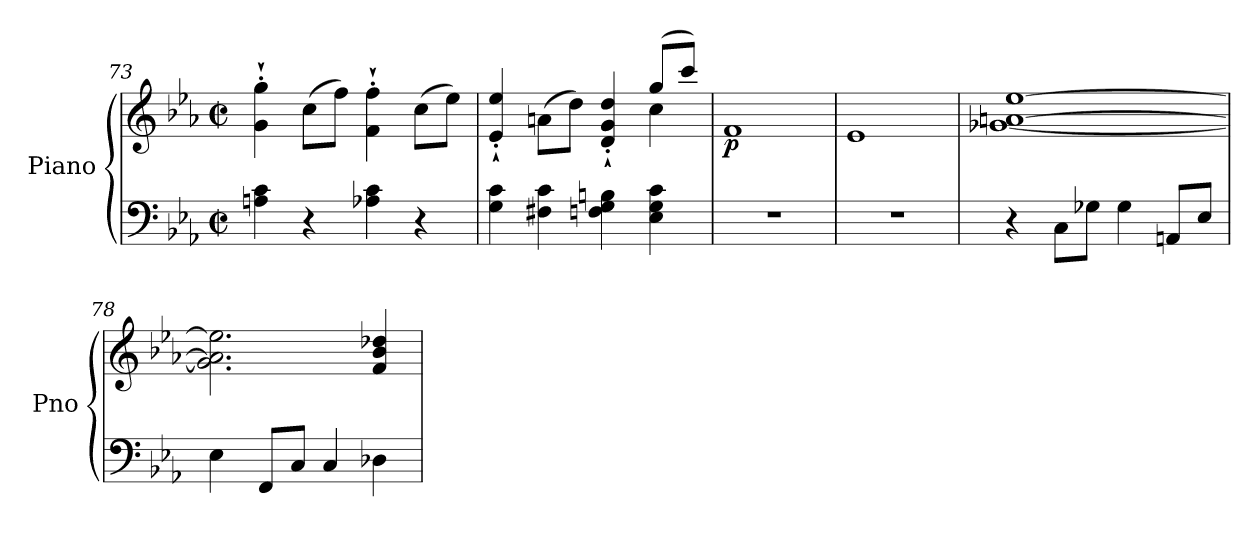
**kern	**kern	**dynam
*part1	*part1	*part1
*staff2	*staff1	*staff1/2
*I"Piano	*	*
*I'Pno	*	*
!!LO:LB:g=z
*clefF4	*clefG2	*
*k[b-e-a-]	*k[b-e-a-]	*
*E-:	*E-:	*
*M2/2	*M2/2	*
*met(c|)	*met(c|)	*
=73	=73	=73
4An\ 4c\	4g\'` 4gg\'`	.
4r	(>8cc\L	.
.	8ff\J)	.
4A-X\ 4c\	4f\'` 4ff\'`	.
4r	(>8cc\L	.
.	8ee-\J)	.
=74	=74	=74
*	*^	*
4G\ 4c\	4e-/'` 4ee-/'`	2.ryy	.
4F#X\ 4c\	(<8an\L	.	.
.	8dd\J)	.	.
4Fn\ 4G\ 4Bn\	4d/'` 4g/'` 4dd/'`	.	.
4E-\ 4G\ 4c\	(>8gg/L	4cc\	.
.	8ccc/J)	.	.
*	*v	*v	*
=75	=75	=75
!	!	!LO:DY:b
1r	1f	p
=76	=76	=76
1r	1e-	.
=77	=77	=77
4r	[1g-X [1an [1ee-	.
8C\L	.	.
8G-X\J	.	.
4G-\	.	.
8AAn/L	.	.
8E-/J	.	.
=78	=78	=78
4E-\	2.g-\] 2.a\] 2.ee-\]	.
8FF/L	.	.
8C/J	.	.
4C/	.	.
4D-X\	4f/ 4b-/ 4dd-X/	.
=	=	=
*-	*-	*-
